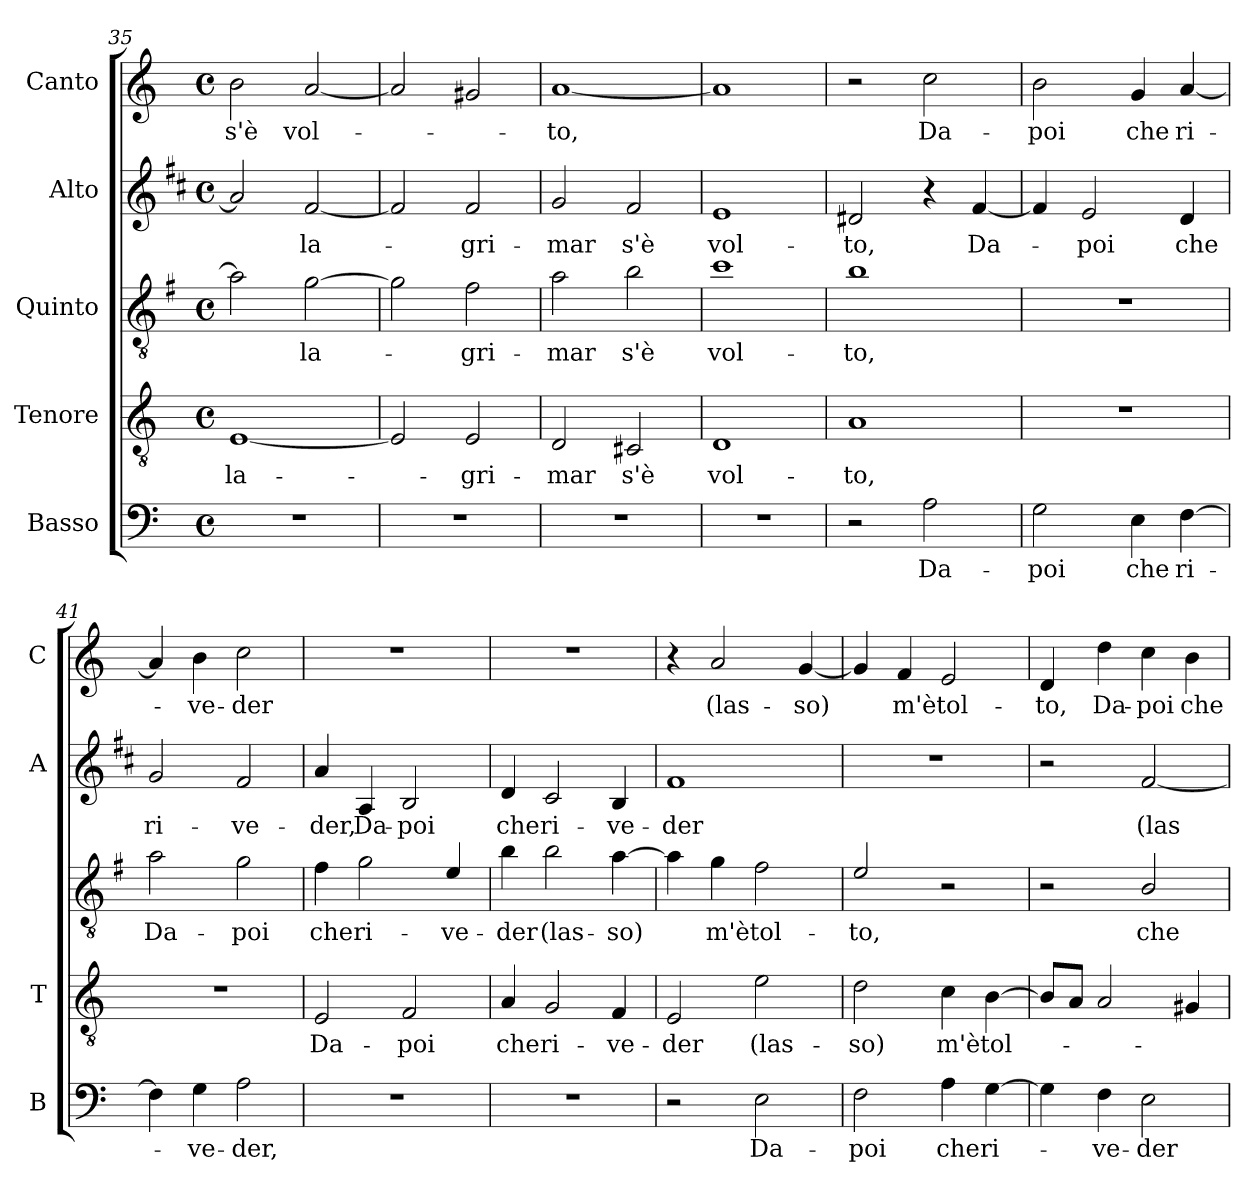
**kern	**text	**kern	**text	**kern	**text	**kern	**text	**kern	**text
*part5	*part5	*part4	*part4	*part3	*part3	*part2	*part2	*part1	*part1
*staff5	*staff5	*staff4	*staff4	*staff3	*staff3	*staff2	*staff2	*staff1	*staff1
*I"Basso	*	*I"Tenore	*	*I"Quinto	*	*I"Alto	*	*I"Canto	*
*I'B	*	*I'T	*	*	*	*I'A	*	*I'C	*
*clefF4	*	*clefGv2	*	*clefGv2	*	*clefG2	*	*clefG2	*
*	*	*	*	*ITrd4c7	*	*ITrd1c2	*	*	*
*k[]	*	*k[]	*	*k[]	*	*k[]	*	*k[]	*
*C:	*	*C:	*	*C:	*	*C:	*	*C:	*
*M4/4	*	*M4/4	*	*M4/4	*	*M4/4	*	*M4/4	*
*met(c)	*	*met(c)	*	*met(c)	*	*met(c)	*	*met(c)	*
=35	=35	=35	=35	=35	=35	=35	=35	=35	=35
!	!	!	!LO:LY:b	!	!	!	!	!	!LO:LY:b
1r	.	[1E	la-	2d\]	.	2g/]	.	2b\	s'è
!	!	!	!	!	!LO:LY:b	!	!LO:LY:b	!	!LO:LY:b
.	.	.	.	[2c\	la-	[2e/	la-	[2a/	vol-
=36	=36	=36	=36	=36	=36	=36	=36	=36	=36
1r	.	2E/]	.	2c\]	.	2e/]	.	2a/]	.
!	!	!	!LO:LY:b	!	!LO:LY:b	!	!LO:LY:b	!	!
.	.	2E/	-gri-	2B\	-gri-	2e/	-gri-	2g#X/	.
=37	=37	=37	=37	=37	=37	=37	=37	=37	=37
!	!	!	!LO:LY:b	!	!LO:LY:b	!	!LO:LY:b	!	!LO:LY:b
1r	.	2D/	-mar	2d\	-mar	2f/	-mar	[1a	-to,
!	!	!	!LO:LY:b	!	!LO:LY:b	!	!LO:LY:b	!	!
.	.	2C#X/	s'è	2e\	s'è	2e/	s'è	.	.
=38	=38	=38	=38	=38	=38	=38	=38	=38	=38
!	!	!	!LO:LY:b	!	!LO:LY:b	!	!LO:LY:b	!	!
1r	.	1D	vol-	1f	vol-	1d	vol-	1a]	.
=39	=39	=39	=39	=39	=39	=39	=39	=39	=39
!	!	!	!LO:LY:b	!	!LO:LY:b	!	!LO:LY:b	!	!
2r	.	1A	-to,	1e	-to,	2c#X/	-to,	2r	.
!	!LO:LY:b	!	!	!	!	!	!	!	!LO:LY:b
2A\	Da-	.	.	.	.	4r	.	2cc\	Da-
!	!	!	!	!	!	!	!LO:LY:b	!	!
.	.	.	.	.	.	[4e/	Da-	.	.
=40	=40	=40	=40	=40	=40	=40	=40	=40	=40
!	!LO:LY:b	!	!	!	!	!	!	!	!LO:LY:b
2G\	-poi	1r	.	1r	.	4e/]	.	2b\	-poi
!	!	!	!	!	!	!	!LO:LY:b	!	!
.	.	.	.	.	.	2d/	-poi	.	.
!	!LO:LY:b	!	!	!	!	!	!	!	!LO:LY:b
4E\	che	.	.	.	.	.	.	4g/	che
!	!LO:LY:b	!	!	!	!	!	!LO:LY:b	!	!LO:LY:b
[4F\	ri-	.	.	.	.	4c/	che	[4a/	ri-
!!LO:LB:g=z
=41	=41	=41	=41	=41	=41	=41	=41	=41	=41
!	!	!	!	!	!LO:LY:b	!	!LO:LY:b	!	!
4F\]	.	1r	.	2d\	Da-	2f/	ri-	4a/]	.
!	!LO:LY:b	!	!	!	!	!	!	!	!LO:LY:b
4G\	-ve-	.	.	.	.	.	.	4b\	-ve-
!	!LO:LY:b	!	!	!	!LO:LY:b	!	!LO:LY:b	!	!LO:LY:b
2A\	-der,	.	.	2c\	-poi	2e/	-ve-	2cc\	-der
=42	=42	=42	=42	=42	=42	=42	=42	=42	=42
!	!	!	!LO:LY:b	!	!LO:LY:b	!	!LO:LY:b	!	!
1r	.	2E/	Da-	4B\	che	4g/	-der,	1r	.
!	!	!	!	!	!LO:LY:b	!	!LO:LY:b	!	!
.	.	.	.	2c\	ri-	4G/	Da-	.	.
!	!	!	!LO:LY:b	!	!	!	!LO:LY:b	!	!
.	.	2F/	-poi	.	.	2A/	-poi	.	.
!	!	!	!	!	!LO:LY:b	!	!	!	!
.	.	.	.	4A/	-ve-	.	.	.	.
=43	=43	=43	=43	=43	=43	=43	=43	=43	=43
!	!	!	!LO:LY:b	!	!LO:LY:b	!	!LO:LY:b	!	!
1r	.	4A/	che	4e\	-der	4c/	che	1r	.
!	!	!	!LO:LY:b	!	!LO:LY:b	!	!LO:LY:b	!	!
.	.	2G/	ri-	2e\	(las-	2B/	ri-	.	.
!	!	!	!LO:LY:b	!	!LO:LY:b	!	!LO:LY:b	!	!
.	.	4F/	-ve-	[4d\	-so)	4A/	-ve-	.	.
=44	=44	=44	=44	=44	=44	=44	=44	=44	=44
!	!	!	!LO:LY:b	!	!	!	!LO:LY:b	!	!
2r	.	2E/	-der	4d\]	.	1e	-der	4r	.
!	!	!	!	!	!LO:LY:b	!	!	!	!LO:LY:b
.	.	.	.	4c\	m'è	.	.	2a/	(las-
!	!LO:LY:b	!	!LO:LY:b	!	!LO:LY:b	!	!	!	!
2E\	Da-	2e\	(las-	2B\	tol-	.	.	.	.
!	!	!	!	!	!	!	!	!	!LO:LY:b
.	.	.	.	.	.	.	.	[4g/	-so)
=45	=45	=45	=45	=45	=45	=45	=45	=45	=45
!	!LO:LY:b	!	!LO:LY:b	!	!LO:LY:b	!	!	!	!
2F\	-poi	2d\	-so)	2A/	-to,	1r	.	4g/]	.
!	!	!	!	!	!	!	!	!	!LO:LY:b
.	.	.	.	.	.	.	.	4f/	m'è
!	!LO:LY:b	!	!LO:LY:b	!	!	!	!	!	!LO:LY:b
4A\	che	4c\	m'è	2r	.	.	.	2e/	tol-
!	!LO:LY:b	!	!LO:LY:b	!	!	!	!	!	!
[4G\	ri-	[4B\	tol-	.	.	.	.	.	.
=46	=46	=46	=46	=46	=46	=46	=46	=46	=46
!	!	!	!	!	!	!	!	!	!LO:LY:b
4G\]	.	8B/L]	.	2r	.	2r	.	4d/	-to,
.	.	8A/J	.	.	.	.	.	.	.
!	!LO:LY:b	!	!	!	!	!	!	!	!LO:LY:b
4F\	-ve-	2A/	.	.	.	.	.	4dd\	Da-
!	!LO:LY:b	!	!	!	!LO:LY:b	!	!LO:LY:b	!	!LO:LY:b
2E\	-der	.	.	2E/	che	[2e/	(las-	4cc\	-poi
!	!	!	!	!	!	!	!	!	!LO:LY:b
.	.	4G#X/	.	.	.	.	.	4b\	che
=	=	=	=	=	=	=	=	=	=
*-	*-	*-	*-	*-	*-	*-	*-	*-	*-
